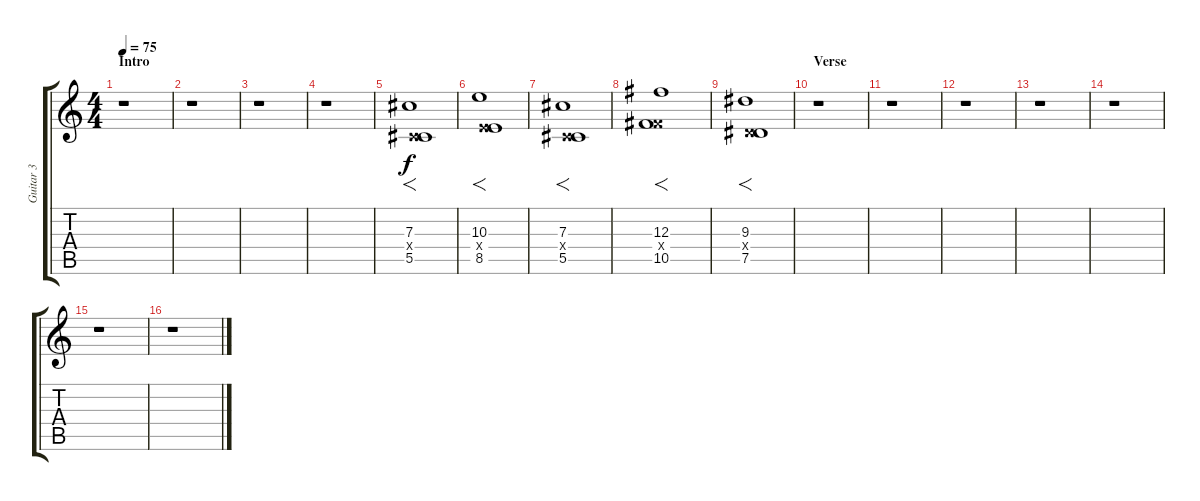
\track ("Guitar 3" "Guitar 3") {instrument distortionguitar}
\staff {score tabs}
\tuning (Eb4 Bb3 Gb3 Db3 Ab2 Db2) {hide}
\ts (4 4)
\section ("" "Intro")
\tempo 75
\clef g2
\ks c
r.1{dy f instrument distortionguitar} |
r.1 |
r.1 |
r.1 |
(7.3 0.4{x} 5.5).1{f} |
(10.3 3.4{x} 8.5).1{f} |
(7.3 0.4{x} 5.5).1{f} |
(12.3 5.4{x} 10.5).1{f} |
(9.3 2.4{x} 7.5).1{f} |
\section ("" "Verse")
r.1 |
r.1 |
r.1 |
r.1 |
r.1 |
r.1 |
r.1
